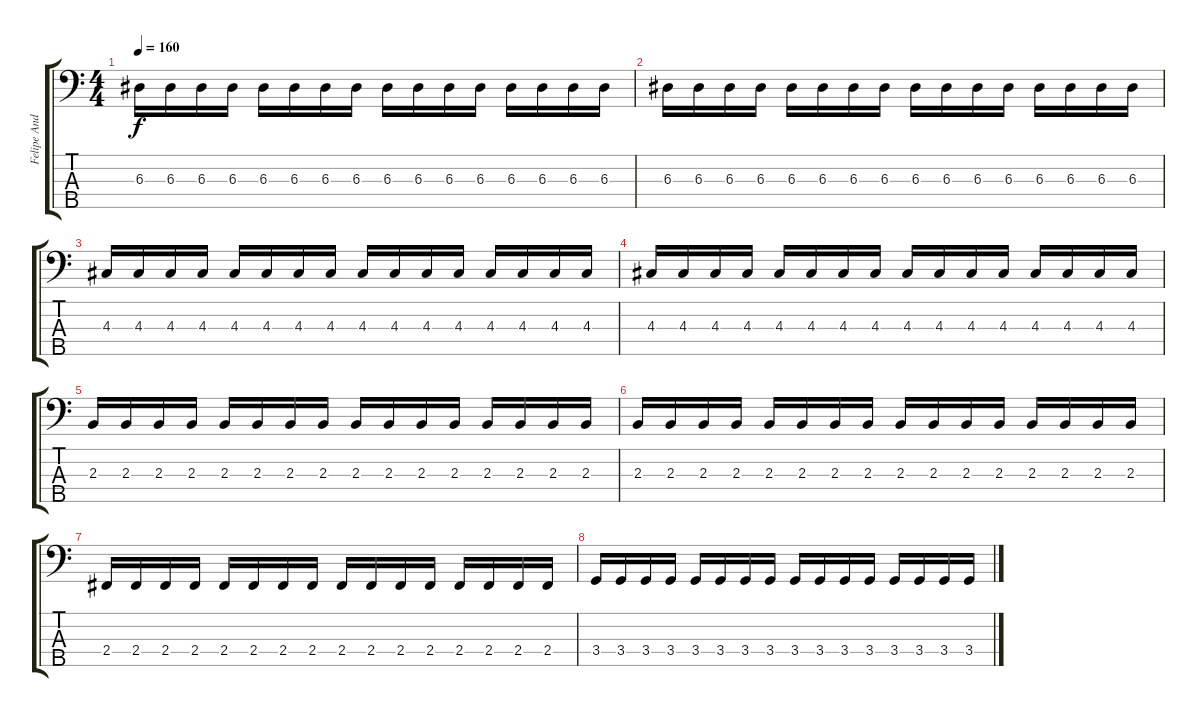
\track ("Felipe Andreoli" "Felipe And") {instrument electricbassfinger}
\staff {score tabs}
\tuning (G2 D2 A1 E1 B0) {hide}
\ts (4 4)
\tempo 160
\clef f4
\ks c
6.3.16{dy f} 6.3.16 6.3.16 6.3.16 6.3.16 6.3.16 6.3.16 6.3.16 6.3.16 6.3.16 6.3.16 6.3.16 6.3.16 6.3.16 6.3.16 6.3.16 |
6.3.16 6.3.16 6.3.16 6.3.16 6.3.16 6.3.16 6.3.16 6.3.16 6.3.16 6.3.16 6.3.16 6.3.16 6.3.16 6.3.16 6.3.16 6.3.16 |
4.3.16 4.3.16 4.3.16 4.3.16 4.3.16 4.3.16 4.3.16 4.3.16 4.3.16 4.3.16 4.3.16 4.3.16 4.3.16 4.3.16 4.3.16 4.3.16 |
4.3.16 4.3.16 4.3.16 4.3.16 4.3.16 4.3.16 4.3.16 4.3.16 4.3.16 4.3.16 4.3.16 4.3.16 4.3.16 4.3.16 4.3.16 4.3.16 |
2.3.16 2.3.16 2.3.16 2.3.16 2.3.16 2.3.16 2.3.16 2.3.16 2.3.16 2.3.16 2.3.16 2.3.16 2.3.16 2.3.16 2.3.16 2.3.16 |
2.3.16 2.3.16 2.3.16 2.3.16 2.3.16 2.3.16 2.3.16 2.3.16 2.3.16 2.3.16 2.3.16 2.3.16 2.3.16 2.3.16 2.3.16 2.3.16 |
2.4.16 2.4.16 2.4.16 2.4.16 2.4.16 2.4.16 2.4.16 2.4.16 2.4.16 2.4.16 2.4.16 2.4.16 2.4.16 2.4.16 2.4.16 2.4.16 |
3.4.16 3.4.16 3.4.16 3.4.16 3.4.16 3.4.16 3.4.16 3.4.16 3.4.16 3.4.16 3.4.16 3.4.16 3.4.16 3.4.16 3.4.16 3.4.16
